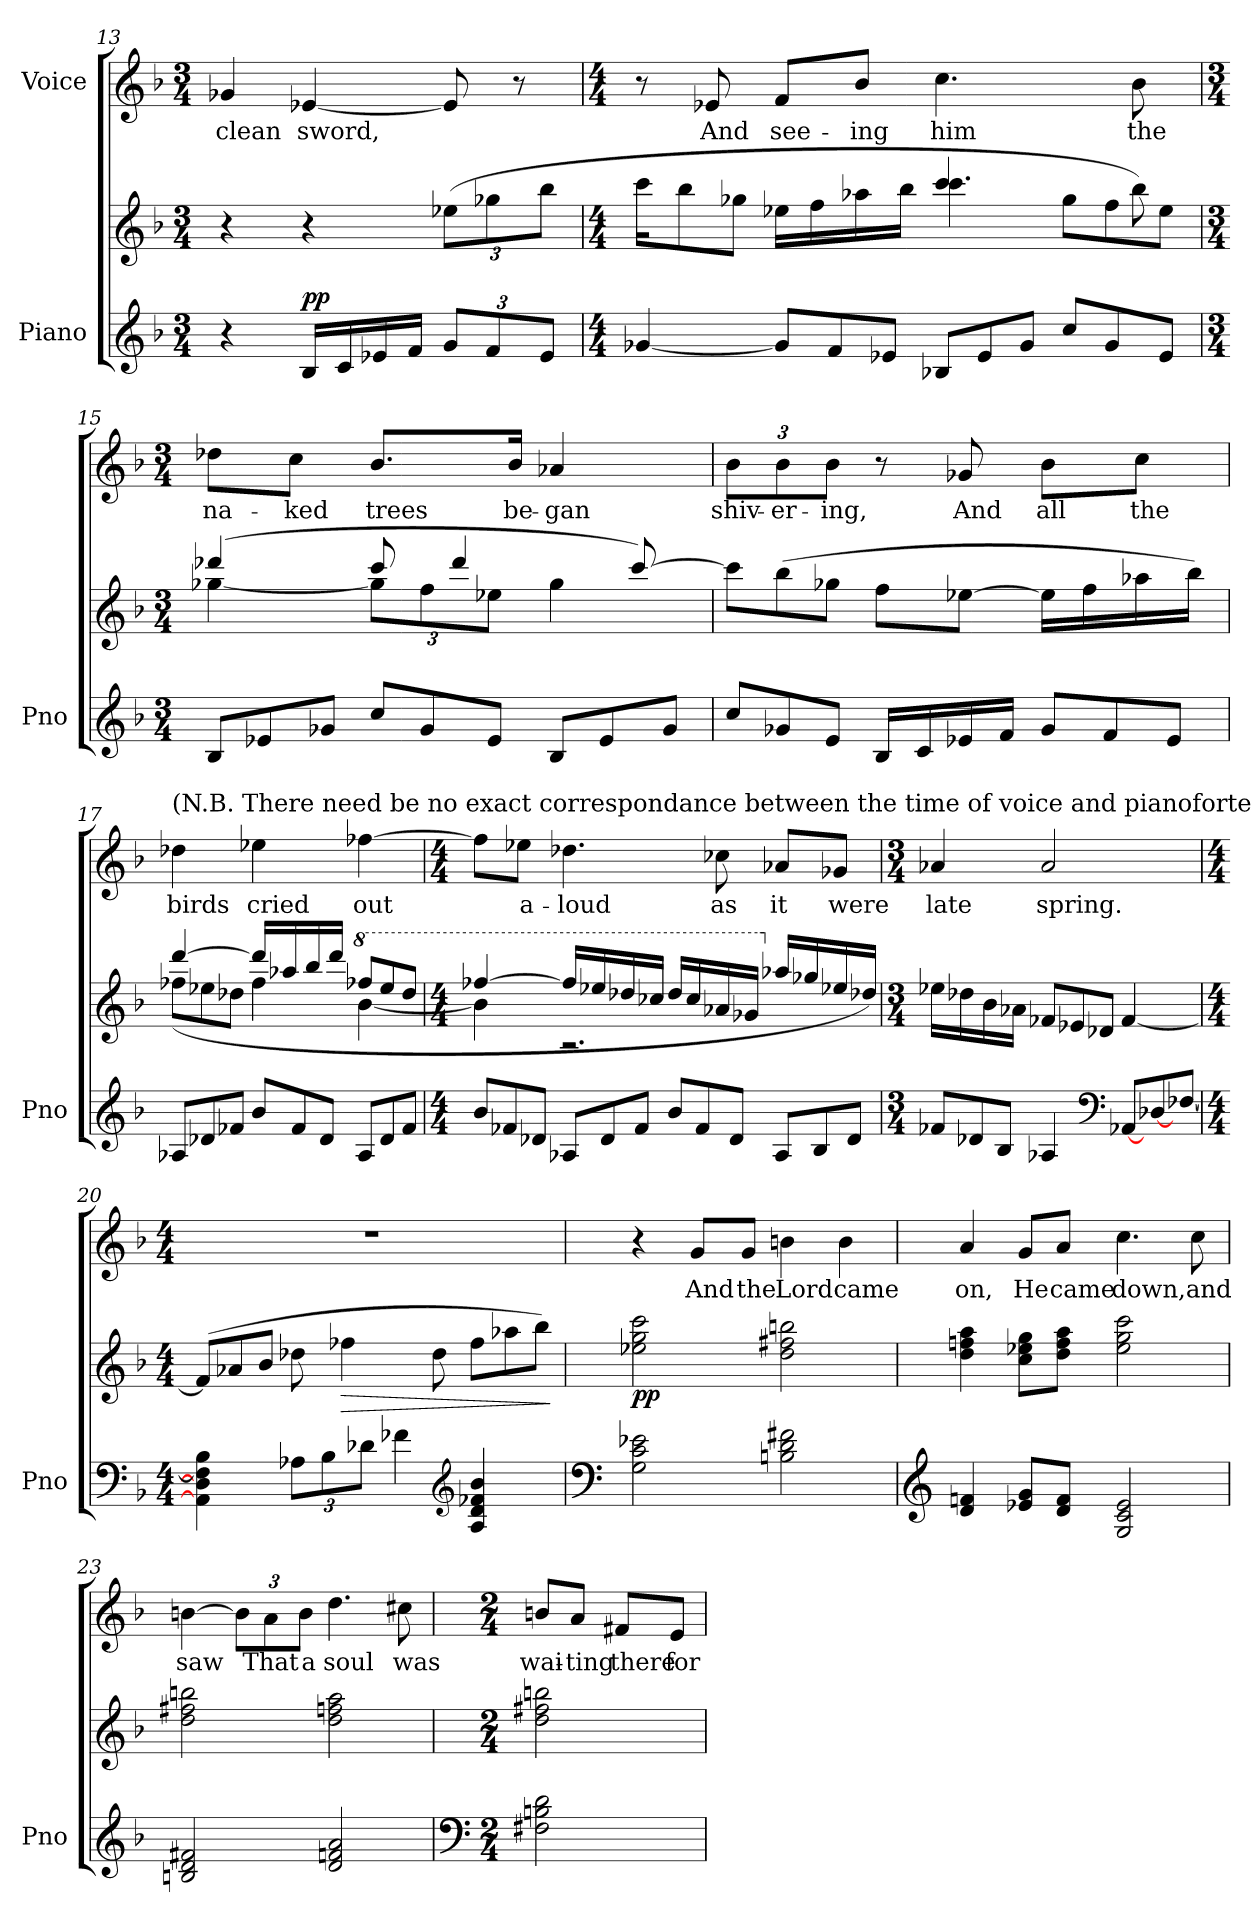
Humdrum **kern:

**kern	**kern	**dynam	**kern	**text
*part2	*part2	*part2	*part1	*part1
*staff3	*staff2	*staff2/3	*staff1	*staff1
*I"Piano	*	*	*I"Voice	*
*I'Pno	*	*	*	*
*clefG2	*clefG2	*	*clefG2	*
*k[b-]	*k[b-]	*	*k[b-]	*
*M3/4	*M3/4	*	*M3/4	*
=13	=13	=13	=13	=13
!	!	!	!	!LO:LY:b
4r	4r	.	4g-X/	clean
!	!	!LO:DY:a=2	!	!LO:LY:b
16B-/LL	4r	pp	[4e-X/	sword,
16c/	.	.	.	.
16e-X/	.	.	.	.
16f/JJ	.	.	.	.
*Xbrackettup	*Xbrackettup	*	*	*
12g/L	(12ee-X\L	.	8e-/]	.
12f/	12gg-X\	.	.	.
.	.	.	8r	.
12e-/J	12bb-\J	.	.	.
!!LO:LB:g=z
=14	=14	=14	=14	=14
*M4/4	*M4/4	*	*M4/4	*
*	*Xtuplet	*	*	*
*	*^	*	*	*
[4g-X/	12ccc\L	2r	.	8r	.
.	12bb-\	.	.	.	.
!	!	!	!	!	!LO:LY:b
.	.	.	.	8e-X/	And
.	12gg-X\J	.	.	.	.
*Xtuplet	*	*	*	*	*
!	!	!	!	!	!LO:LY:b
12g-/L]	16ee-X\LL	.	.	8f/L	see-
.	16ff\	.	.	.	.
12f/	.	.	.	.	.
!	!	!	!	!	!LO:LY:b
.	16aa-X\	.	.	8b-/J	-ing
12e-X/J	.	.	.	.	.
.	16bb-\JJ	.	.	.	.
!	!LO:N:head=solid	!	!	!	!LO:LY:b
12B-X/L	4ccc/	4.ccc\	.	4.cc\	him
12e-/	.	.	.	.	.
12g-/J	.	.	.	.	.
12cc/L	12gg-\L	.	.	.	.
12g-/	12ff\	.	.	.	.
!	!	!	!	!	!LO:LY:b
.	.	8bb-\)	.	8b-\	the
12e-/J	12ee-\J	.	.	.	.
=15	=15	=15	=15	=15	=15
*M3/4	*M3/4	*	*	*M3/4	*
!	!	!	!	!	!LO:LY:b
12B-/L	(4ddd-X/	[4gg-X\	.	8dd-X\L	na-
12e-X/	.	.	.	.	.
!	!	!	!	!	!LO:LY:b
.	.	.	.	8cc\J	-ked
12g-X/J	.	.	.	.	.
*	*	*tuplet	*	*	*
!	!	!	!	!	!LO:LY:b
12cc/L	8ccc/	12gg-\L]	.	8.b-/L	trees
12g-/	.	12ff\	.	.	.
.	4ddd-/	.	.	.	.
12e-/J	.	12ee-X\J	.	.	.
!	!	!	!	!	!LO:LY:b
.	.	.	.	16b-/Jk	be-
!	!	!	!	!	!LO:LY:b
12B-/L	.	4gg-\	.	4a-X/	-gan
12e-/	.	.	.	.	.
.	[8ccc/)	.	.	.	.
12g-/J	.	.	.	.	.
*	*v	*v	*	*	*
=16	=16	=16	=16	=16
*	*Xtuplet	*	*	*
!	!	!	!	!LO:LY:b
12cc/L	12ccc\L]	.	12b-\L	shiv-
!	!	!	!	!LO:LY:b
12g-X/	(12bb-\	.	12b-\	-er-
!	!	!	!	!LO:LY:b
12e/J	12gg-X\J	.	12b-\J	-ing,
16B-/LL	8ff\L	.	8r	.
16c/	.	.	.	.
!	!	!	!	!LO:LY:b
16e-X/	[8ee-X\J	.	8g-X/	And
16f/JJ	.	.	.	.
!	!	!	!	!LO:LY:b
12g-/L	16ee-\LL]	.	8b-\L	all
.	16ff\	.	.	.
12f/	.	.	.	.
!	!	!	!	!LO:LY:b
.	16aa-X\	.	8cc\J	the
12e-/J	.	.	.	.
.	16bb-\JJ)	.	.	.
!!LO:PB:g=z
=17	=17	=17	=17	=17
*	*^	*	*	*
!	!	!	!	!LO:TX:a:t=(N.B. There need be no exact correspondance between the time of voice and pianoforte here)	!
!	!	!	!	!	!LO:LY:b
12A-X/L	[4ddd/	(12ff-X\L	.	4dd-X\	birds
12d-X/	.	12ee-X\	.	.	.
12f-X/J	.	12dd-X\J	.	.	.
!	!	!	!	!	!LO:LY:b
12b-/L	16ddd/LL]	4ff-\	.	4ee-X\	cried
.	16aa-X/	.	.	.	.
12f-/	.	.	.	.	.
.	16bb-/	.	.	.	.
12d-/J	.	.	.	.	.
.	16ddd/JJ	.	.	.	.
*	*8va	*	*	*	*
!	!	!	!	!	!LO:LY:b
12A-/L	12fff-X/L	[4bb-\	.	[4ff-X\	out
12d-/	12eee-/	.	.	.	.
12f-/J	12ddd-/J	.	.	.	.
=18	=18	=18	=18	=18	=18
*M4/4	*M4/4	*	*	*M4/4	*
12b-/L	[4fff-X/	4bb-\]	.	8ff-\L]	.
12f-X/	.	.	.	.	.
!	!	!	!	!	!LO:LY:b
.	.	.	.	8ee-X\J	a-
12d-X/J	.	.	.	.	.
!	!	!	!	!	!LO:LY:b
12A-X/L	16fff-/LL]	2.r	.	4.dd-X\	-loud
.	16eee-X/	.	.	.	.
12d-/	.	.	.	.	.
.	16ddd-X/	.	.	.	.
12f-/J	.	.	.	.	.
.	16ccc-X/JJ	.	.	.	.
12b-/L	16ddd-/LL	.	.	.	.
.	16ccc-/	.	.	.	.
12f-/	.	.	.	.	.
!	!	!	!	!	!LO:LY:b
.	16aa-X/	.	.	8cc-X\	as
12d-/J	.	.	.	.	.
.	16gg-X/JJ	.	.	.	.
*	*X8va	*	*	*	*
!	!	!	!	!	!LO:LY:b
12A-/L	16aa-X/LL	.	.	8a-X/L	it
.	16gg-X/	.	.	.	.
12B-/	.	.	.	.	.
!	!	!	!	!	!LO:LY:b
.	16ee-X/	.	.	8g-X/J	were
12d-/J	.	.	.	.	.
.	16dd-X/JJ)	.	.	.	.
*	*v	*v	*	*	*
!!LO:LB:g=z
=19	=19	=19	=19	=19
*M3/4	*M3/4	*	*M3/4	*
!	!	!	!	!LO:LY:b
12f-X/L	16ee-X\LL	.	4a-X/	late
.	16dd-X\	.	.	.
12d-X/	.	.	.	.
.	16b-\	.	.	.
12B-/J	.	.	.	.
.	16a-X\JJ	.	.	.
!	!	!	!	!LO:LY:b
4A-X/	12f-X/L	.	2a-/	spring.
.	12e-X/	.	.	.
.	12d-X/J	.	.	.
*clefF4	*	*	*	*
[12AA-X/L	[4f-/	.	.	.
[12D-X/	.	.	.	.
[12F-X/J	.	.	.	.
!!LO:PB:g=z
=20	=20	=20	=20	=20
*M4/4	*M4/4	*	*M4/4	*
4AA-\] 4D-\] 4F-\] 4B-\	(12f-/L]	.	1r	.
.	12a-X/	.	.	.
.	12b-/J	.	.	.
*tuplet	*	*	*	*
12A-X\L	8dd-X\	.	.	.
12B-\	.	.	.	.
!	!	!LO:HP:b	!	!
.	4ff-X\	>	.	.
12d-X\J	.	.	.	.
4f-X\	.	.	.	.
.	8dd-\	.	.	.
*clefG2	*	*	*	*
4A-/ 4d-/ 4f-X/ 4b-/	12ff-\L	.	.	.
.	12aa-X\	.	.	.
.	12bb-\J)	.	.	.
.	.	]	.	.
=21	=21	=21	=21	=21
*clefF4	*	*	*	*
!	!	!LO:DY:b	!	!
2G\ 2c\ 2e-X\	2ee-X\ 2gg\ 2ccc\	pp	4r	.
!	!	!	!	!LO:LY:b
.	.	.	8g/L	And
!	!	!	!	!LO:LY:b
.	.	.	8g/J	the
!	!	!	!	!LO:LY:b
2Bn\ 2d\ 2f#X\	2dd\ 2ff#X\ 2bbn\	.	4bn\	Lord
!	!	!	!	!LO:LY:b
.	.	.	4b\	came
=22	=22	=22	=22	=22
*clefG2	*	*	*	*
!	!	!	!	!LO:LY:b
4d/ 4fn/	4dd\ 4ffn\ 4aa\	.	4a/	on,
!	!	!	!	!LO:LY:b
8e-X/ 8g/L	8cc\ 8ee-X\ 8gg\L	.	8g/L	He
!	!	!	!	!LO:LY:b
8d/ 8f/J	8dd\ 8ff\ 8aa\J	.	8a/J	came
!	!	!	!	!LO:LY:b
2G/ 2c/ 2e-/	2ee-\ 2gg\ 2ccc\	.	4.cc\	down,
!	!	!	!	!LO:LY:b
.	.	.	8cc\	and
!!LO:LB:g=z
=23	=23	=23	=23	=23
!	!	!	!	!LO:LY:b
2Bn/ 2d/ 2f#X/	2dd\ 2ff#X\ 2bbn\	.	[4bn\	saw
.	.	.	12b\L]	.
!	!	!	!	!LO:LY:b
.	.	.	12a\	That
!	!	!	!	!LO:LY:b
.	.	.	12b\J	a
!	!	!	!	!LO:LY:b
2d/ 2fn/ 2a/	2dd\ 2ffn\ 2aa\	.	4.dd\	soul
!	!	!	!	!LO:LY:b
.	.	.	8cc#X\	was
=24	=24	=24	=24	=24
*clefF4	*	*	*	*
*M2/4	*M2/4	*	*M2/4	*
!	!	!	!	!LO:LY:b
2F#X\ 2Bn\ 2d\	2dd\ 2ff#X\ 2bbn\	.	8bn/L	wai-
!	!	!	!	!LO:LY:b
.	.	.	8a/J	-ting
!	!	!	!	!LO:LY:b
.	.	.	8f#X/L	there
!	!	!	!	!LO:LY:b
.	.	.	8e/J	for
=	=	=	=	=
*-	*-	*-	*-	*-
